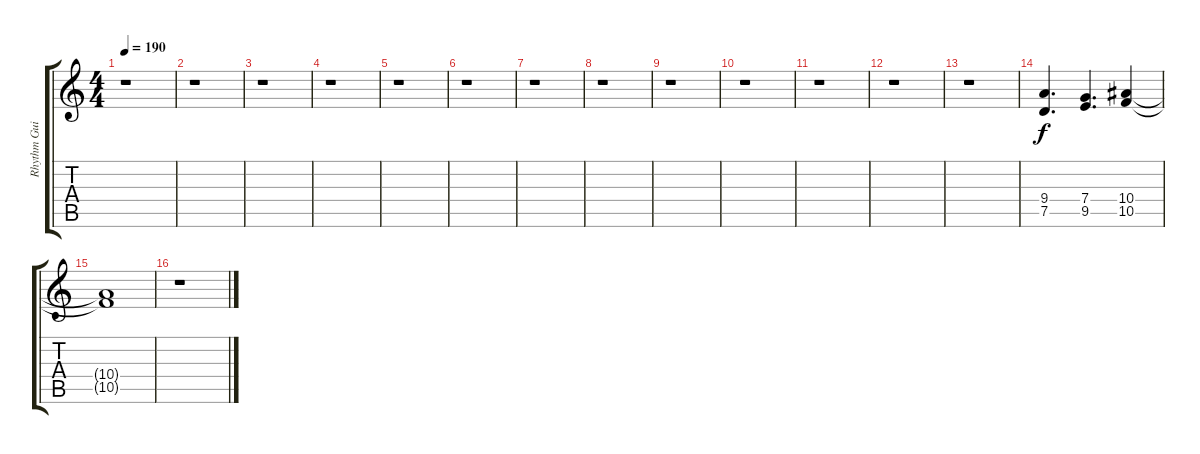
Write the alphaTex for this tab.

\track ("Rhythm Guitar" "Rhythm Gui") {instrument distortionguitar}
\staff {score tabs}
\tuning (D4 A3 F3 C3 G2 D2) {hide}
\ts (4 4)
\tempo 190
\clef g2
\ks c
r.1{dy f} |
r.1 |
r.1 |
r.1 |
r.1 |
r.1 |
r.1 |
r.1 |
r.1 |
r.1 |
r.1 |
r.1 |
r.1 |
(9.4 7.5).4{d} (7.4 9.5).4{d} (10.4 10.5).4 |
(10.4{t} 10.5{t}).1 |
r.1
